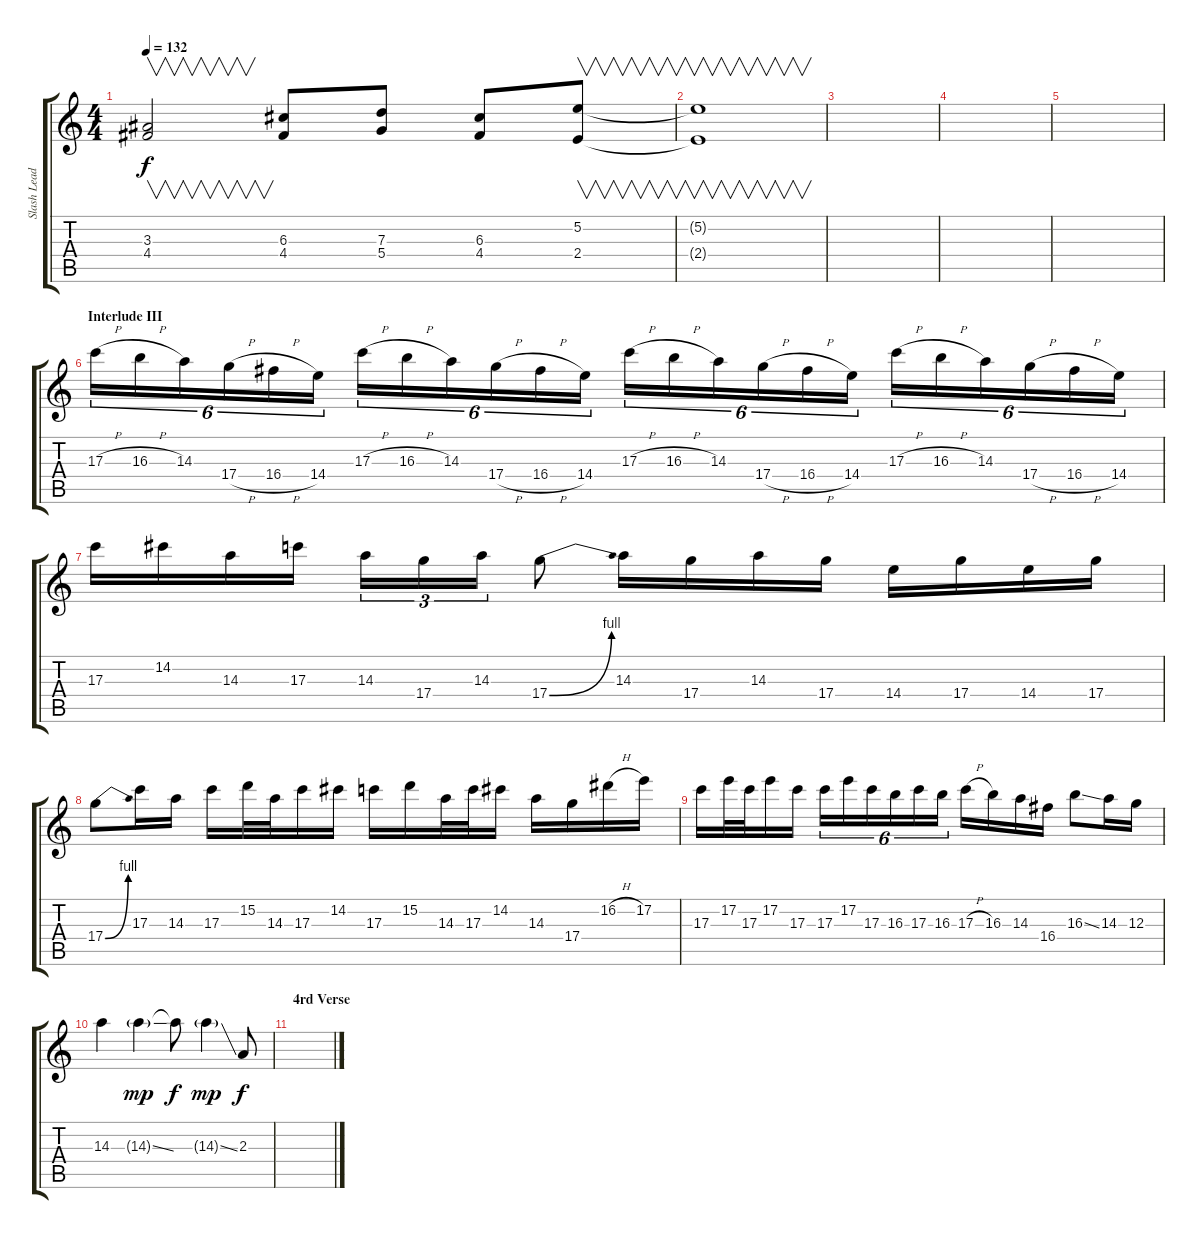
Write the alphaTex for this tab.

\track ("Slash Lead" "Slash Lead") {instrument overdrivenguitar}
\staff {score tabs}
\tuning (E4 B3 G3 D3 A2 E2) {hide}
\ts (4 4)
\tempo 132
\clef g2
\ks c
(3.3{t} 4.4{t}).2{v dy f} (6.3 4.4).8 (7.3 5.4).8 (6.3 4.4).8 (5.2 2.4).8{v} |
(5.2{t} 2.4{t}).1{v} |
|
|
|
\section ("" "Interlude III")
17.3{h}.16{tu (6 4)} 16.3{h}.16{tu (6 4)} 14.3.16{tu (6 4)} 17.4{h}.16{tu (6 4)} 16.4{h}.16{tu (6 4)} 14.4.16{tu (6 4)} 17.3{h}.16{tu (6 4)} 16.3{h}.16{tu (6 4)} 14.3.16{tu (6 4)} 17.4{h}.16{tu (6 4)} 16.4{h}.16{tu (6 4)} 14.4.16{tu (6 4)} 17.3{h}.16{tu (6 4)} 16.3{h}.16{tu (6 4)} 14.3.16{tu (6 4)} 17.4{h}.16{tu (6 4)} 16.4{h}.16{tu (6 4)} 14.4.16{tu (6 4)} 17.3{h}.16{tu (6 4)} 16.3{h}.16{tu (6 4)} 14.3.16{tu (6 4)} 17.4{h}.16{tu (6 4)} 16.4{h}.16{tu (6 4)} 14.4.16{tu (6 4)} |
17.3.16 14.2.16 14.3.16 17.3.16 14.3.16{tu (3 2)} 17.4.16{tu (3 2)} 14.3.16{tu (3 2)} 17.4{be (bend 0 0 60 4)}.8 14.3.16 17.4.16 14.3.16 17.4.16 14.4.16 17.4.16 14.4.16 17.4.16 |
17.4{be (bend 0 0 60 4)}.8 17.3.16 14.3.16 17.3.16 15.2.32 14.3.32 17.3.16 14.2.16 17.3.16 15.2.16 14.3.32 17.3.32 14.2.16 14.3.16 17.4.16 16.2{h}.16 17.2.16 |
17.3.16 17.2.32 17.3.32 17.2.16 17.3.16 17.3.16{tu (6 4)} 17.2.16{tu (6 4)} 17.3.16{tu (6 4)} 16.3.16{tu (6 4)} 17.3.16{tu (6 4)} 16.3.16{tu (6 4)} 17.3{h}.16 16.3.16 14.3.16 16.4.16 16.3{ss}.8 14.3.16 12.3.16 |
14.3.4 14.3{ss g}.4{dy mp} 14.3{t}.8{dy f} 14.3{ss g}.4{dy mp} 2.3.8{dy f} |
\section ("" "4rd Verse")
